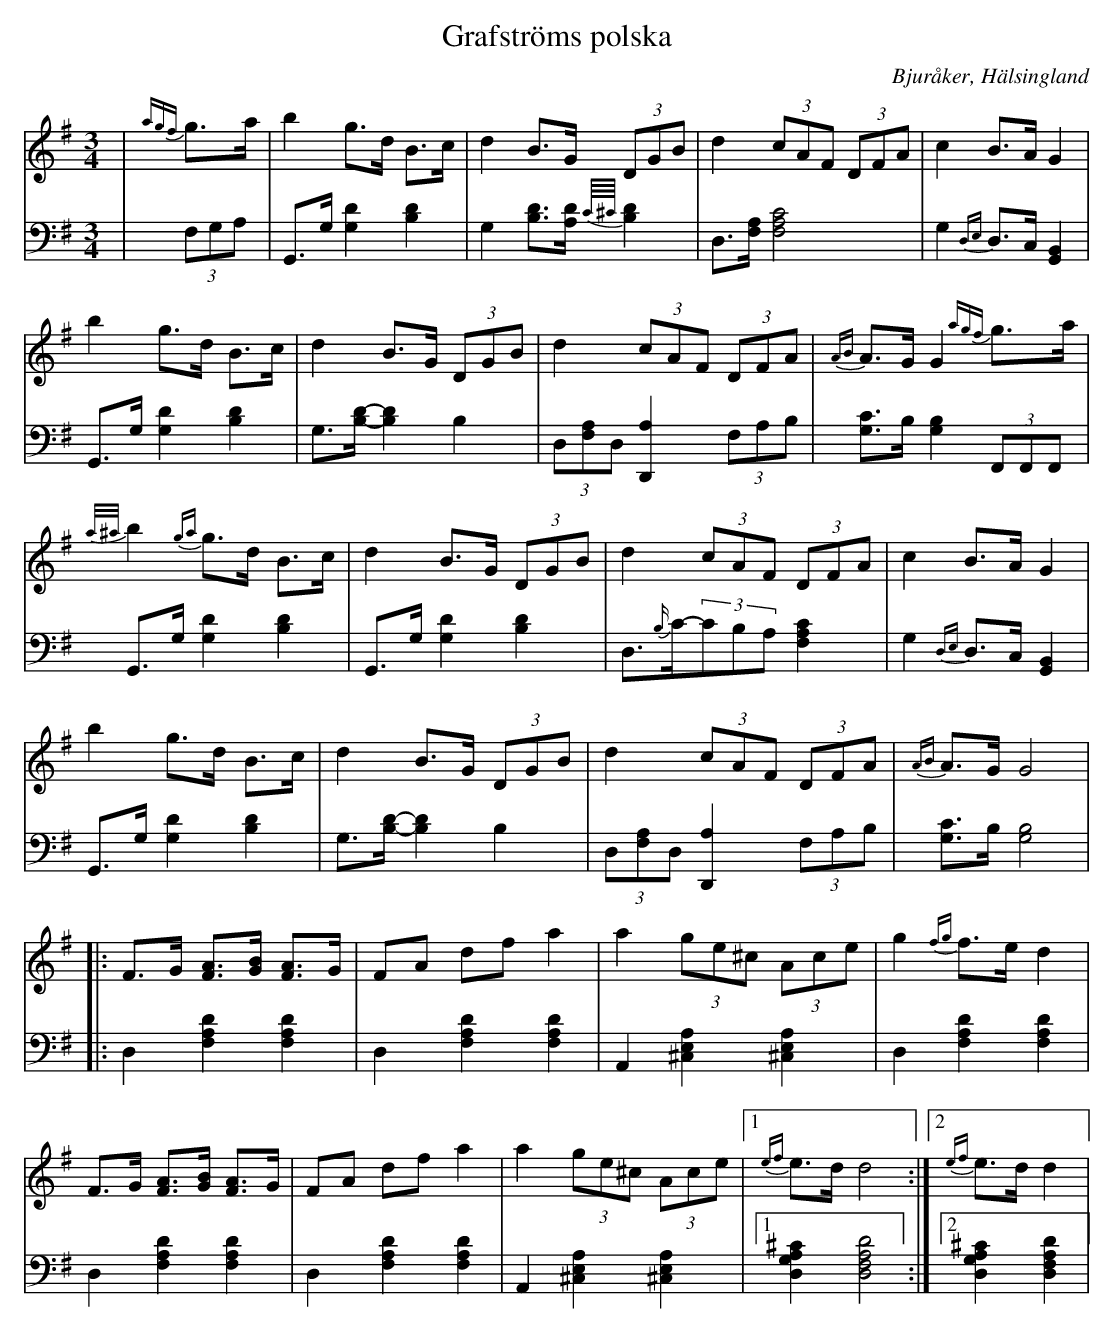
X:1
T: Grafströms polska
O: Bjuråker, Hälsingland
M: 3/4
L: 1/8
K: G
V:1
V:2
V: 1
|{agf}g>a|b2 g>d B>c|d2 B>G (3DGB|d2 (3cAF (3DFA|c2 B>A G2|
b2 g>d B>c|d2 B>G (3DGB|d2 (3cAF (3DFA|{AB}A>G G2 {agf}g>a|
{a/^a/}b2 {ga}g>d B>c|d2 B>G (3DGB|d2 (3cAF (3DFA|c2 B>A G2|
b2 g>d B>c|d2 B>G (3DGB|d2 (3cAF (3DFA|{AB}A>G G4|
|:F>G [FA]>[GB] [FA]>G |FA df a2 |a2 (3ge^c (3Ace |g2 {fg}f>e d2 |
F>G [FA]>[GB] [FA]>G |FA df a2 |a2 (3ge^c (3Ace |1 {ef}e>d d4:|2 {ef}e>d d2|
V:2 clef=bass
|(3F,G,A, | G,,>G, [G,2D2] [B,2D2]|G,2 [B,D]>[A,D] {C//^C//}[B,D]2|D,>[F,A,] [F,4A,4C4]| G,2 {D,E,}D,>C, [G,,2B,,2]|
 G,,>G, [G,2D2] [B,2D2]|G,>[B,D]-[B,2D2] B,2|(3D,[F,A,]D, [D,,2A,2] (3F,A,B,| [G,C]>B, [G,2B,2](3F,,F,,F,,|
G,,>G, [G,2D2] [B,2D2]|G,,>G, [G,2D2] [B,2D2]|D,>{B,/}C-(3CB,A, [F,2A,2C2]| G,2 {D,E,}D,>C, [G,,2B,,2]|
 G,,>G, [G,2D2] [B,2D2]|G,>[B,D]-[B,2D2] B,2|(3D,[F,A,]D, [D,,2A,2] (3F,A,B,| [G,C]>B, [G,4B,4]|
|:D,2 [F,2A,2D2] [F,2A,2D2]|D,2 [F,2A,2D2] [F,2A,2D2]| A,,2 [^C,2E,2A,2] [^C,2E,2A,2]|D,2 [F,2A,2D2] [F,2A,2D2] |
D,2 [F,2A,2D2] [F,2A,2D2] | D,2 [F,2A,2D2] [F,2A,2D2] | A,,2 [^C,2E,2A,2] [^C,2E,2A,2]|1 [D,2G,2A,2^C2] [D,4F,4A,4D4]:|2 [D,2G,2A,2^C2] [D,2F,2A,2D2]|
